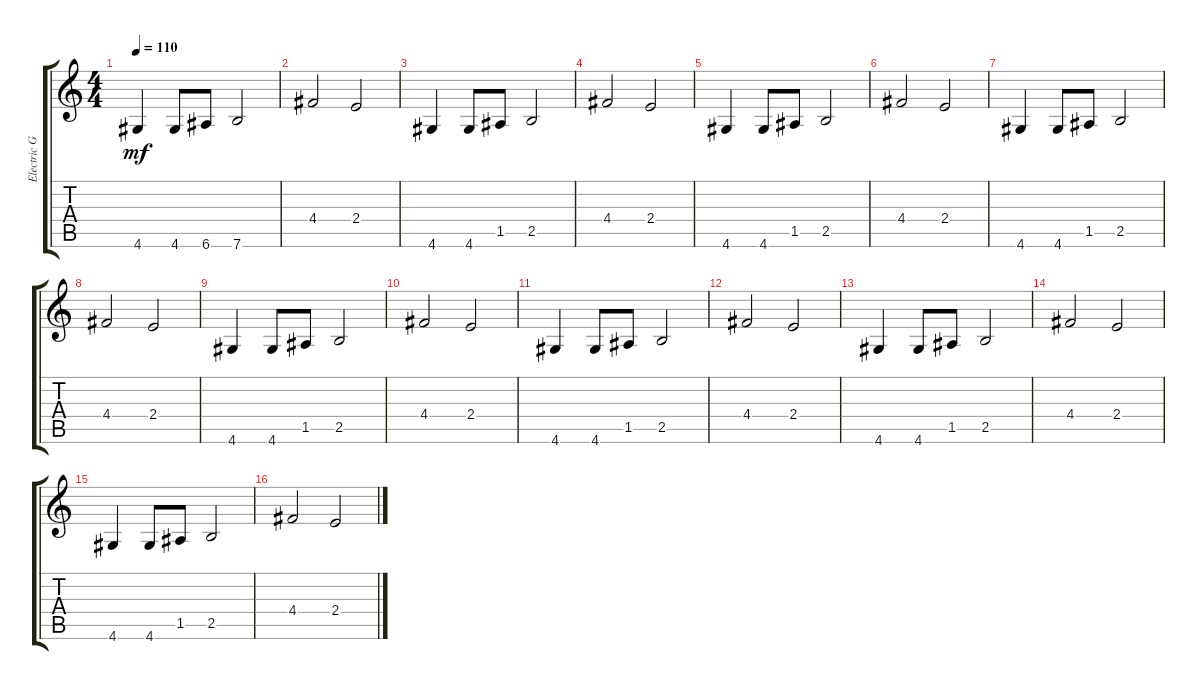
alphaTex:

\track ("Electric Guitar" "Electric G") {instrument electricguitarjazz}
\staff {score tabs}
\tuning (E4 B3 G3 D3 A2 E2) {hide}
\ts (4 4)
\tempo 110
\clef g2
\ks c
4.6.4{dy mf instrument electricguitarjazz} 4.6.8 6.6.8 7.6.2 |
4.4.2 2.4.2 |
4.6.4 4.6.8 1.5.8 2.5.2 |
4.4.2 2.4.2 |
4.6.4 4.6.8 1.5.8 2.5.2 |
4.4.2 2.4.2 |
4.6.4 4.6.8 1.5.8 2.5.2 |
4.4.2 2.4.2 |
4.6.4 4.6.8 1.5.8 2.5.2 |
4.4.2 2.4.2 |
4.6.4 4.6.8 1.5.8 2.5.2 |
4.4.2 2.4.2 |
4.6.4 4.6.8 1.5.8 2.5.2 |
4.4.2 2.4.2 |
4.6.4 4.6.8 1.5.8 2.5.2 |
4.4.2 2.4.2
